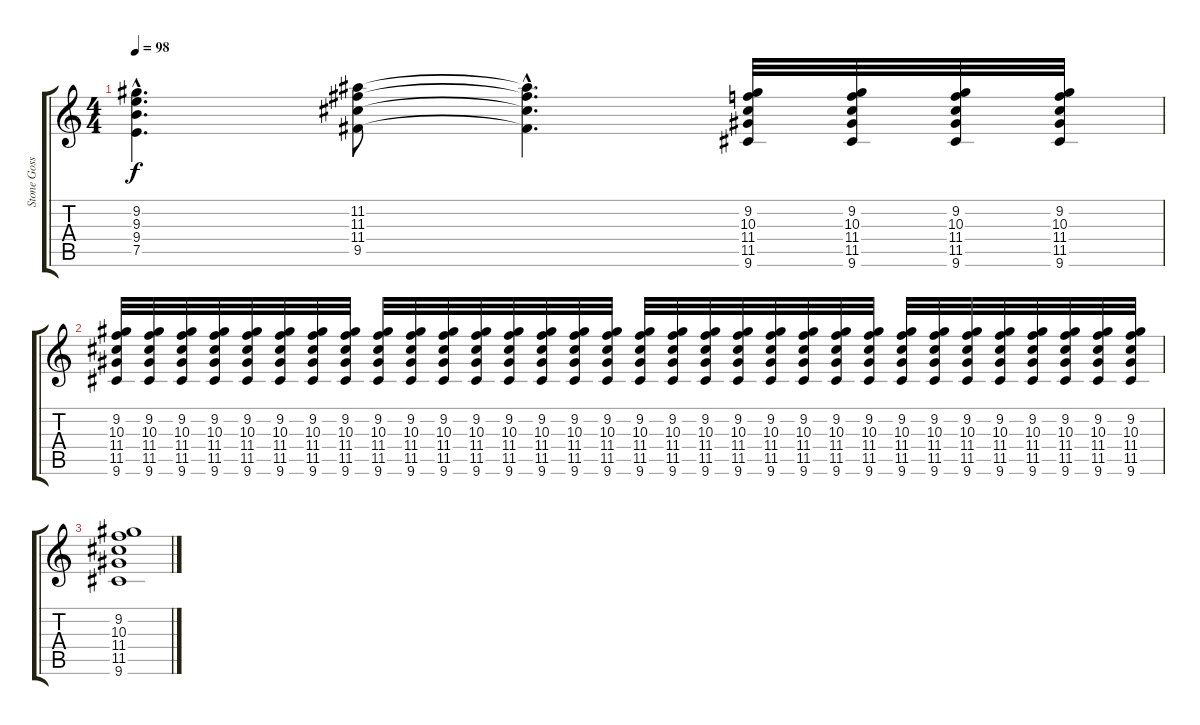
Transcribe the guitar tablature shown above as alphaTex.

\track ("Stone Gossard" "Stone Goss") {instrument distortionguitar}
\staff {score tabs}
\tuning (E4 B3 G3 D3 A2 E2) {hide}
\ts (4 4)
\tempo 98
\clef g2
\ks c
(9.2{hac} 9.3{hac} 9.4{hac} 7.5{hac}).4{d dy f} (11.2 11.3 11.4 9.5).8 (11.2{hac t} 11.3{hac t} 11.4{hac t} 9.5{hac t}).4{d} (9.2 10.3 11.4 11.5 9.6).32 (9.2 10.3 11.4 11.5 9.6).32 (9.2 10.3 11.4 11.5 9.6).32 (9.2 10.3 11.4 11.5 9.6).32 |
(9.2 10.3 11.4 11.5 9.6).32 (9.2 10.3 11.4 11.5 9.6).32 (9.2 10.3 11.4 11.5 9.6).32 (9.2 10.3 11.4 11.5 9.6).32 (9.2 10.3 11.4 11.5 9.6).32 (9.2 10.3 11.4 11.5 9.6).32 (9.2 10.3 11.4 11.5 9.6).32 (9.2 10.3 11.4 11.5 9.6).32 (9.2 10.3 11.4 11.5 9.6).32 (9.2 10.3 11.4 11.5 9.6).32 (9.2 10.3 11.4 11.5 9.6).32 (9.2 10.3 11.4 11.5 9.6).32 (9.2 10.3 11.4 11.5 9.6).32 (9.2 10.3 11.4 11.5 9.6).32 (9.2 10.3 11.4 11.5 9.6).32 (9.2 10.3 11.4 11.5 9.6).32 (9.2 10.3 11.4 11.5 9.6).32 (9.2 10.3 11.4 11.5 9.6).32 (9.2 10.3 11.4 11.5 9.6).32 (9.2 10.3 11.4 11.5 9.6).32 (9.2 10.3 11.4 11.5 9.6).32 (9.2 10.3 11.4 11.5 9.6).32 (9.2 10.3 11.4 11.5 9.6).32 (9.2 10.3 11.4 11.5 9.6).32 (9.2 10.3 11.4 11.5 9.6).32 (9.2 10.3 11.4 11.5 9.6).32 (9.2 10.3 11.4 11.5 9.6).32 (9.2 10.3 11.4 11.5 9.6).32 (9.2 10.3 11.4 11.5 9.6).32 (9.2 10.3 11.4 11.5 9.6).32 (9.2 10.3 11.4 11.5 9.6).32 (9.2 10.3 11.4 11.5 9.6).32 |
(9.2 10.3 11.4 11.5 9.6).1
